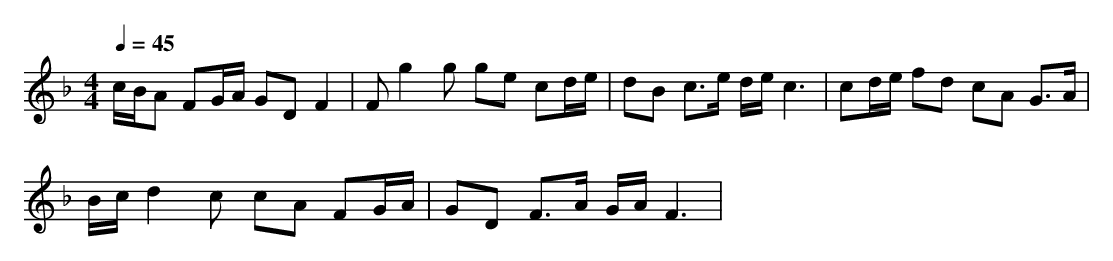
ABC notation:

X:1
T:
M: 4/4
L: 1/8
Q:1/4=45
K:F % 1 flats
c/2B/2A FG/2A/2 GD F2|Fg2g ge cd/2e/2|dB c>e d/2e/2c3|cd/2e/2 fd cA G>A|
B/2c/2d2c cA FG/2A/2|GD F>A G/2A/2F3|
